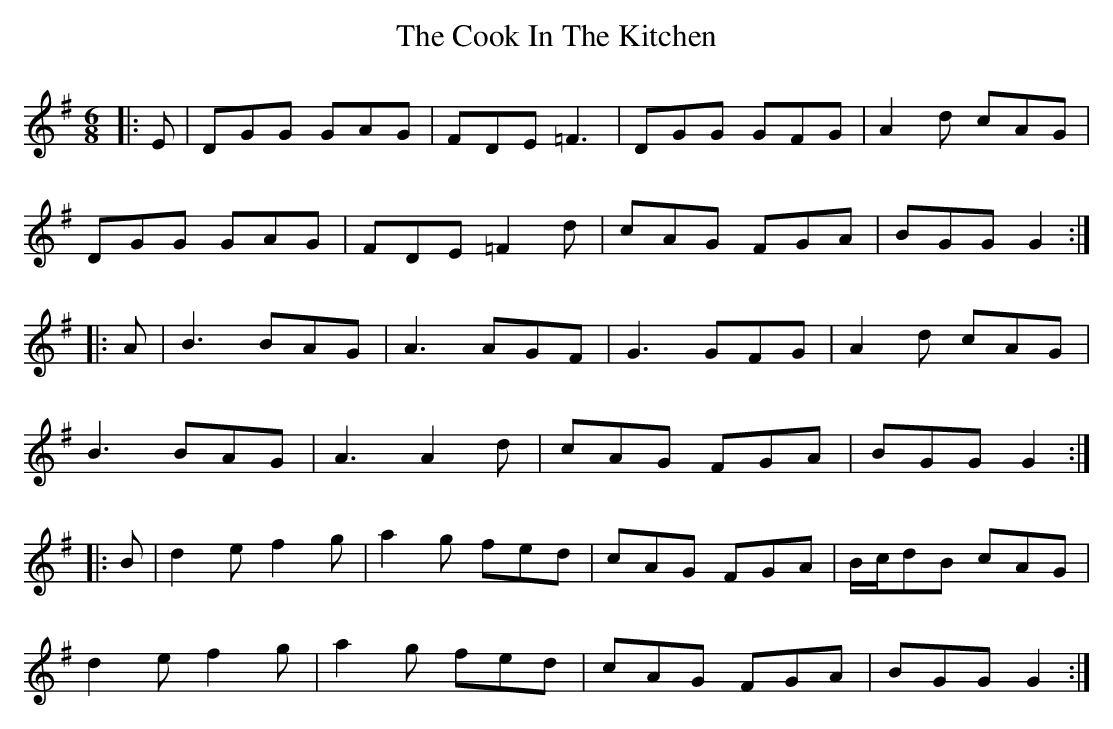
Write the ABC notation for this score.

X:1
T: The Cook In The Kitchen
M: 6/8
L: 1/8
K: Gmaj
|:E|DGG GAG|FDE =F3|DGG GFG|A2 d cAG|
DGG GAG|FDE =F2 d|cAG FGA|BGG G2:|
|:A|B3 BAG|A3 AGF|G3 GFG|A2 d cAG|
B3 BAG|A3 A2 d|cAG FGA|BGG G2:|
|:B|d2 e f2 g|a2 g fed|cAG FGA|B/c/dB cAG|
d2 e f2 g|a2 g fed|cAG FGA|BGG G2:|
